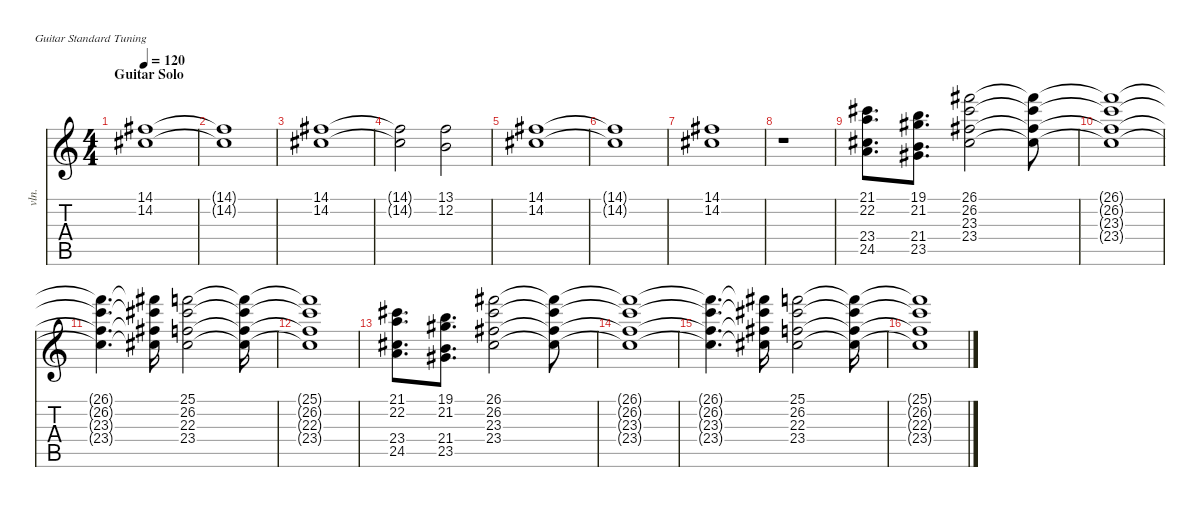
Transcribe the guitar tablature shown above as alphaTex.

\defaultSystemsLayout 4
\hideDynamics
\bracketExtendMode nobrackets
\track ("Strings 1" "vln.") {instrument stringensemble1}
\staff {score tabs}
\tuning (E4 B3 G3 D3 A2 E2)
\ts (4 4)
\section ("" "Guitar Solo")
\tempo 120
\clef g2
\ks c
(14.1{acc #} 14.2{acc #}).1{dy f beam Down} |
(14.1{t acc #} 14.2{t acc #}).1{beam Down} |
(14.1{acc #} 14.2{acc #}).1{beam Down} |
(14.1{t acc #} 14.2{t acc #}).2{beam Down} (13.1 12.2).2{beam Down} |
(14.1{acc #} 14.2{acc #}).1{beam Down} |
(14.1{t acc #} 14.2{t acc #}).1{beam Down} |
(14.1{acc #} 14.2{acc #}).1{beam Down} |
r.1{beam Down} |
(21.1{acc #} 22.2 23.4{acc #} 24.5).8{d beam Down} (19.1 21.2{acc #} 21.4 23.5{acc #}).8{d beam Down} (26.1{acc #} 26.2{acc #} 23.3{acc #} 23.4{acc #}).2{beam Down} (26.1{t acc #} 26.2{t acc #} 23.3{t acc #} 23.4{t acc #}).8{beam Down} |
(26.1{t acc #} 26.2{t acc #} 23.3{t acc #} 23.4{t acc #}).1{beam Down} |
(26.1{t acc #} 26.2{t acc #} 23.3{t acc #} 23.4{t acc #}).4{d beam Down} (26.1{t acc #} 26.2{t acc #} 23.3{t acc #} 23.4{t acc #}).16{beam Down} (25.1 26.2{acc #} 22.3 23.4{acc #}).2{beam Down} (25.1{t} 26.2{t acc #} 22.3{t} 23.4{t acc #}).16{beam Down} |
(25.1{t} 26.2{t acc #} 22.3{t} 23.4{t acc #}).1{beam Down} |
(21.1{acc #} 22.2 23.4{acc #} 24.5).8{d beam Down} (19.1 21.2{acc #} 21.4 23.5{acc #}).8{d beam Down} (26.1{acc #} 26.2{acc #} 23.3{acc #} 23.4{acc #}).2{beam Down} (26.1{t acc #} 26.2{t acc #} 23.3{t acc #} 23.4{t acc #}).8{beam Down} |
(26.1{t acc #} 26.2{t acc #} 23.3{t acc #} 23.4{t acc #}).1{beam Down} |
(26.1{t acc #} 26.2{t acc #} 23.3{t acc #} 23.4{t acc #}).4{d beam Down} (26.1{t acc #} 26.2{t acc #} 23.3{t acc #} 23.4{t acc #}).16{beam Down} (25.1 26.2{acc #} 22.3 23.4{acc #}).2{beam Down} (25.1{t} 26.2{t acc #} 22.3{t} 23.4{t acc #}).16{beam Down} |
(25.1{t} 26.2{t acc #} 22.3{t} 23.4{t acc #}).1{beam Down}
